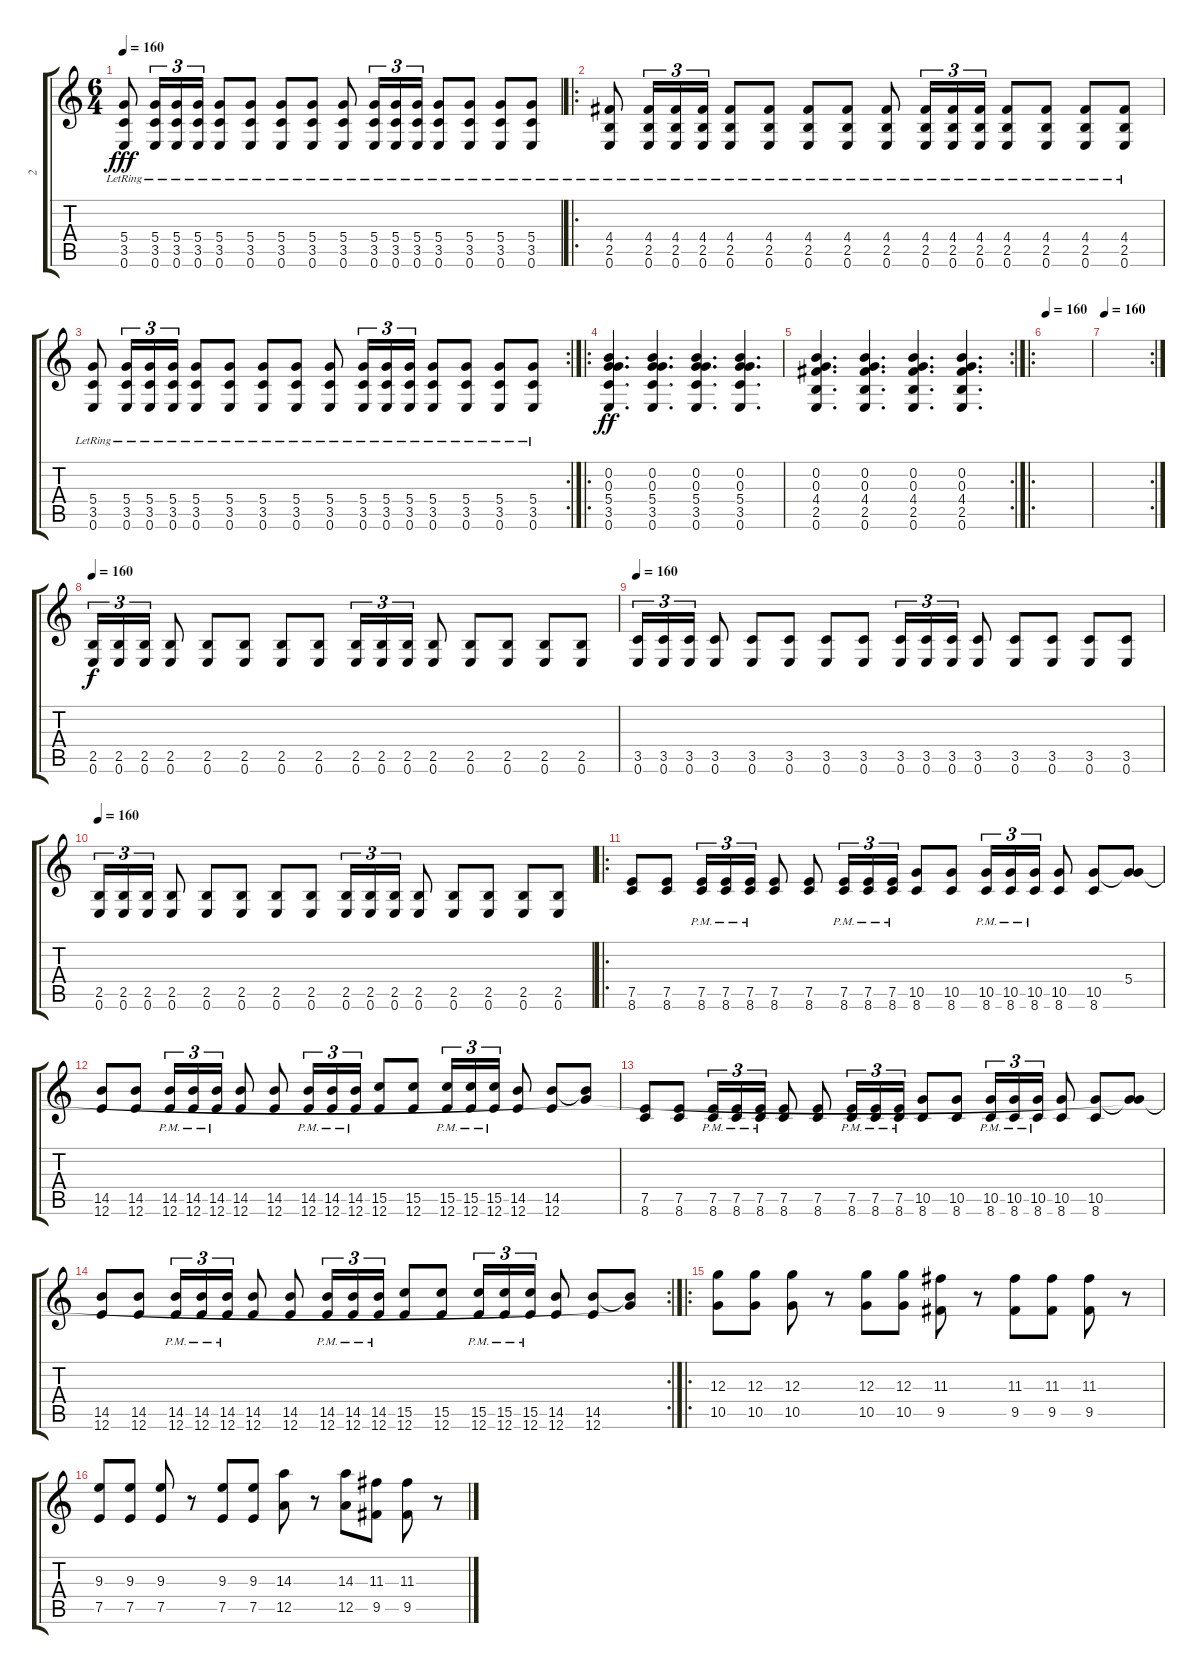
\track ("2" "2") {instrument overdrivenguitar}
\staff {score tabs}
\tuning (E4 B3 G3 D3 A2 E2) {hide}
\ts (6 4)
\tempo 160
\clef g2
\ks c
(5.4 3.5{lr} 0.6{lr}).8{dy fff} (5.4 3.5{lr} 0.6{lr}).16{tu (3 2)} (5.4 3.5{lr} 0.6{lr}).16{tu (3 2)} (5.4 3.5{lr} 0.6{lr}).16{tu (3 2)} (5.4 3.5{lr} 0.6{lr}).8 (5.4 3.5{lr} 0.6{lr}).8 (5.4 3.5{lr} 0.6{lr}).8 (5.4 3.5{lr} 0.6{lr}).8 (5.4 3.5{lr} 0.6{lr}).8 (5.4 3.5{lr} 0.6{lr}).16{tu (3 2)} (5.4 3.5{lr} 0.6{lr}).16{tu (3 2)} (5.4 3.5{lr} 0.6{lr}).16{tu (3 2)} (5.4 3.5{lr} 0.6{lr}).8 (5.4 3.5{lr} 0.6{lr}).8 (5.4 3.5{lr} 0.6{lr}).8 (5.4 3.5{lr} 0.6{lr}).8 |
\ro
(4.4 2.5{lr} 0.6{lr}).8 (4.4 2.5{lr} 0.6{lr}).16{tu (3 2)} (4.4 2.5{lr} 0.6{lr}).16{tu (3 2)} (4.4 2.5{lr} 0.6{lr}).16{tu (3 2)} (4.4 2.5{lr} 0.6{lr}).8 (4.4 2.5{lr} 0.6{lr}).8 (4.4 2.5{lr} 0.6{lr}).8 (4.4 2.5{lr} 0.6{lr}).8 (4.4 2.5{lr} 0.6{lr}).8 (4.4 2.5{lr} 0.6{lr}).16{tu (3 2)} (4.4 2.5{lr} 0.6{lr}).16{tu (3 2)} (4.4 2.5{lr} 0.6{lr}).16{tu (3 2)} (4.4 2.5{lr} 0.6{lr}).8 (4.4 2.5{lr} 0.6{lr}).8 (4.4 2.5{lr} 0.6{lr}).8 (4.4 2.5{lr} 0.6{lr}).8 |
\rc 2
(5.4 3.5{lr} 0.6{lr}).8 (5.4 3.5{lr} 0.6{lr}).16{tu (3 2)} (5.4 3.5{lr} 0.6{lr}).16{tu (3 2)} (5.4 3.5{lr} 0.6{lr}).16{tu (3 2)} (5.4 3.5{lr} 0.6{lr}).8 (5.4 3.5{lr} 0.6{lr}).8 (5.4 3.5{lr} 0.6{lr}).8 (5.4 3.5{lr} 0.6{lr}).8 (5.4 3.5{lr} 0.6{lr}).8 (5.4 3.5{lr} 0.6{lr}).16{tu (3 2)} (5.4 3.5{lr} 0.6{lr}).16{tu (3 2)} (5.4 3.5{lr} 0.6{lr}).16{tu (3 2)} (5.4 3.5{lr} 0.6{lr}).8 (5.4 3.5{lr} 0.6{lr}).8 (5.4 3.5{lr} 0.6{lr}).8 (5.4 3.5{lr} 0.6{lr}).8 |
\ro
(0.2 0.3 5.4 3.5 0.6).4{d dy ff} (0.2 0.3 5.4 3.5 0.6).4{d} (0.2 0.3 5.4 3.5 0.6).4{d} (0.2 0.3 5.4 3.5 0.6).4{d} |
\rc 2
(0.2 0.3 4.4 2.5 0.6).4{d} (0.2 0.3 4.4 2.5 0.6).4{d} (0.2 0.3 4.4 2.5 0.6).4{d} (0.2 0.3 4.4 2.5 0.6).4{d} |
\ro
\tempo 160
|
\rc 2
\tempo 160
|
\tempo 160
(2.5 0.6).16{tu (3 2) dy f} (2.5 0.6).16{tu (3 2)} (2.5 0.6).16{tu (3 2)} (2.5 0.6).8 (2.5 0.6).8 (2.5 0.6).8 (2.5 0.6).8 (2.5 0.6).8 (2.5 0.6).16{tu (3 2)} (2.5 0.6).16{tu (3 2)} (2.5 0.6).16{tu (3 2)} (2.5 0.6).8 (2.5 0.6).8 (2.5 0.6).8 (2.5 0.6).8 (2.5 0.6).8 |
\tempo 160
(3.5 0.6).16{tu (3 2)} (3.5 0.6).16{tu (3 2)} (3.5 0.6).16{tu (3 2)} (3.5 0.6).8 (3.5 0.6).8 (3.5 0.6).8 (3.5 0.6).8 (3.5 0.6).8 (3.5 0.6).16{tu (3 2)} (3.5 0.6).16{tu (3 2)} (3.5 0.6).16{tu (3 2)} (3.5 0.6).8 (3.5 0.6).8 (3.5 0.6).8 (3.5 0.6).8 (3.5 0.6).8 |
\tempo 160
(2.5 0.6).16{tu (3 2)} (2.5 0.6).16{tu (3 2)} (2.5 0.6).16{tu (3 2)} (2.5 0.6).8 (2.5 0.6).8 (2.5 0.6).8 (2.5 0.6).8 (2.5 0.6).8 (2.5 0.6).16{tu (3 2)} (2.5 0.6).16{tu (3 2)} (2.5 0.6).16{tu (3 2)} (2.5 0.6).8 (2.5 0.6).8 (2.5 0.6).8 (2.5 0.6).8 (2.5 0.6).8 |
\ro
(7.5 8.6).8 (7.5 8.6).8 (7.5{pm} 8.6{pm}).16{tu (3 2)} (7.5{pm} 8.6{pm}).16{tu (3 2)} (7.5{pm} 8.6{pm}).16{tu (3 2)} (7.5 8.6).8 (7.5 8.6).8 (7.5{pm} 8.6{pm}).16{tu (3 2)} (7.5{pm} 8.6{pm}).16{tu (3 2)} (7.5{pm} 8.6{pm}).16{tu (3 2)} (10.5 8.6).8 (10.5 8.6).8 (10.5{pm} 8.6{pm}).16{tu (3 2)} (10.5{pm} 8.6{pm}).16{tu (3 2)} (10.5{pm} 8.6{pm}).16{tu (3 2)} (10.5 8.6).8 (10.5 8.6).8 (5.4 10.5{t}).8 |
(14.5 12.6).8 (14.5 12.6).8 (14.5{pm} 12.6{pm}).16{tu (3 2)} (14.5{pm} 12.6{pm}).16{tu (3 2)} (14.5{pm} 12.6{pm}).16{tu (3 2)} (14.5 12.6).8 (14.5 12.6).8 (14.5{pm} 12.6{pm}).16{tu (3 2)} (14.5{pm} 12.6{pm}).16{tu (3 2)} (14.5{pm} 12.6{pm}).16{tu (3 2)} (15.5 12.6).8 (15.5 12.6).8 (15.5{pm} 12.6{pm}).16{tu (3 2)} (15.5{pm} 12.6{pm}).16{tu (3 2)} (15.5{pm} 12.6{pm}).16{tu (3 2)} (14.5 12.6).8 (14.5 12.6).8 (5.4{t} 14.5{t}).8 |
(7.5 8.6).8 (7.5 8.6).8 (7.5{pm} 8.6{pm}).16{tu (3 2)} (7.5{pm} 8.6{pm}).16{tu (3 2)} (7.5{pm} 8.6{pm}).16{tu (3 2)} (7.5 8.6).8 (7.5 8.6).8 (7.5{pm} 8.6{pm}).16{tu (3 2)} (7.5{pm} 8.6{pm}).16{tu (3 2)} (7.5{pm} 8.6{pm}).16{tu (3 2)} (10.5 8.6).8 (10.5 8.6).8 (10.5{pm} 8.6{pm}).16{tu (3 2)} (10.5{pm} 8.6{pm}).16{tu (3 2)} (10.5{pm} 8.6{pm}).16{tu (3 2)} (10.5 8.6).8 (10.5 8.6).8 (5.4{t} 10.5{t}).8 |
\rc 2
(14.5 12.6).8 (14.5 12.6).8 (14.5{pm} 12.6{pm}).16{tu (3 2)} (14.5{pm} 12.6{pm}).16{tu (3 2)} (14.5{pm} 12.6{pm}).16{tu (3 2)} (14.5 12.6).8 (14.5 12.6).8 (14.5{pm} 12.6{pm}).16{tu (3 2)} (14.5{pm} 12.6{pm}).16{tu (3 2)} (14.5{pm} 12.6{pm}).16{tu (3 2)} (15.5 12.6).8 (15.5 12.6).8 (15.5{pm} 12.6{pm}).16{tu (3 2)} (15.5{pm} 12.6{pm}).16{tu (3 2)} (15.5{pm} 12.6{pm}).16{tu (3 2)} (14.5 12.6).8 (14.5 12.6).8 (5.4{t} 14.5{t}).8 |
\ro
(12.3 10.5).8 (12.3 10.5).8 (12.3 10.5).8 r.8 (12.3 10.5).8 (12.3 10.5).8 (11.3 9.5).8 r.8 (11.3 9.5).8 (11.3 9.5).8 (11.3 9.5).8 r.8 |
(9.3 7.5).8 (9.3 7.5).8 (9.3 7.5).8 r.8 (9.3 7.5).8 (9.3 7.5).8 (14.3 12.5).8 r.8 (14.3 12.5).8 (11.3 9.5).8 (11.3 9.5).8 r.8
